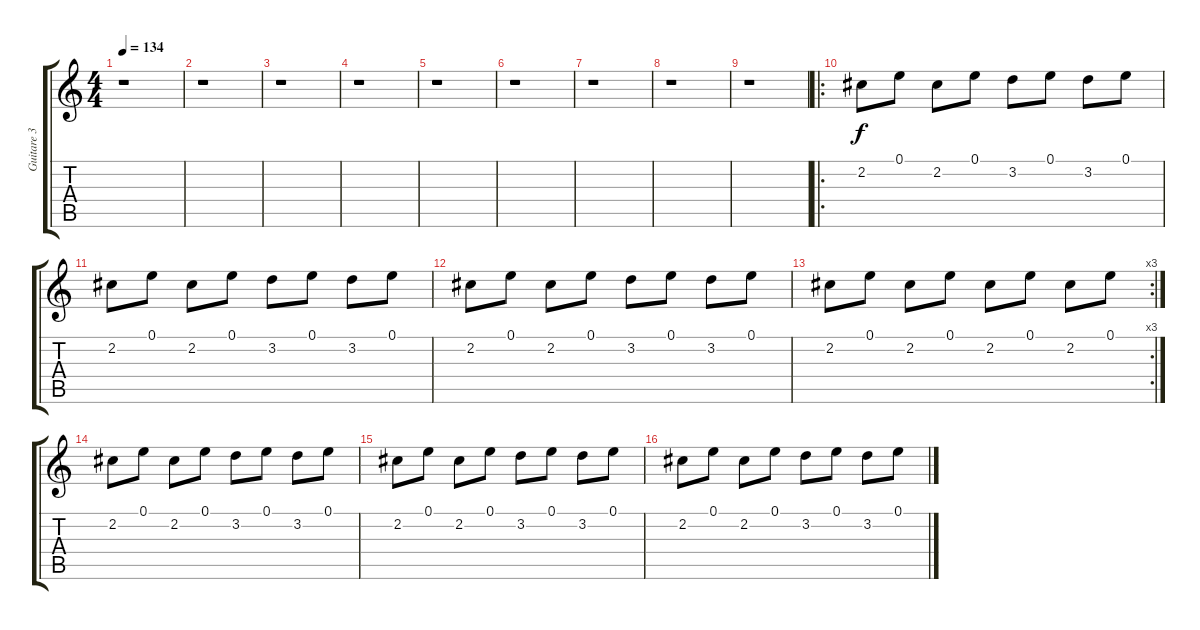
\track ("Guitare 3 (accoustique)" "Guitare 3 ") {instrument acousticguitarsteel}
\staff {score tabs}
\tuning (E4 B3 G3 D3 A2 E2) {hide}
\ts (4 4)
\tempo 134
\clef g2
\ks c
r.1{dy f} |
r.1 |
r.1 |
r.1 |
r.1 |
r.1 |
r.1 |
r.1 |
r.1 |
\ro
2.2.8 0.1.8 2.2.8 0.1.8 3.2.8 0.1.8 3.2.8 0.1.8 |
2.2.8 0.1.8 2.2.8 0.1.8 3.2.8 0.1.8 3.2.8 0.1.8 |
2.2.8 0.1.8 2.2.8 0.1.8 3.2.8 0.1.8 3.2.8 0.1.8 |
\rc 3
2.2.8 0.1.8 2.2.8 0.1.8 2.2.8 0.1.8 2.2.8 0.1.8 |
2.2.8 0.1.8 2.2.8 0.1.8 3.2.8 0.1.8 3.2.8 0.1.8 |
2.2.8 0.1.8 2.2.8 0.1.8 3.2.8 0.1.8 3.2.8 0.1.8 |
2.2.8 0.1.8 2.2.8 0.1.8 3.2.8 0.1.8 3.2.8 0.1.8
